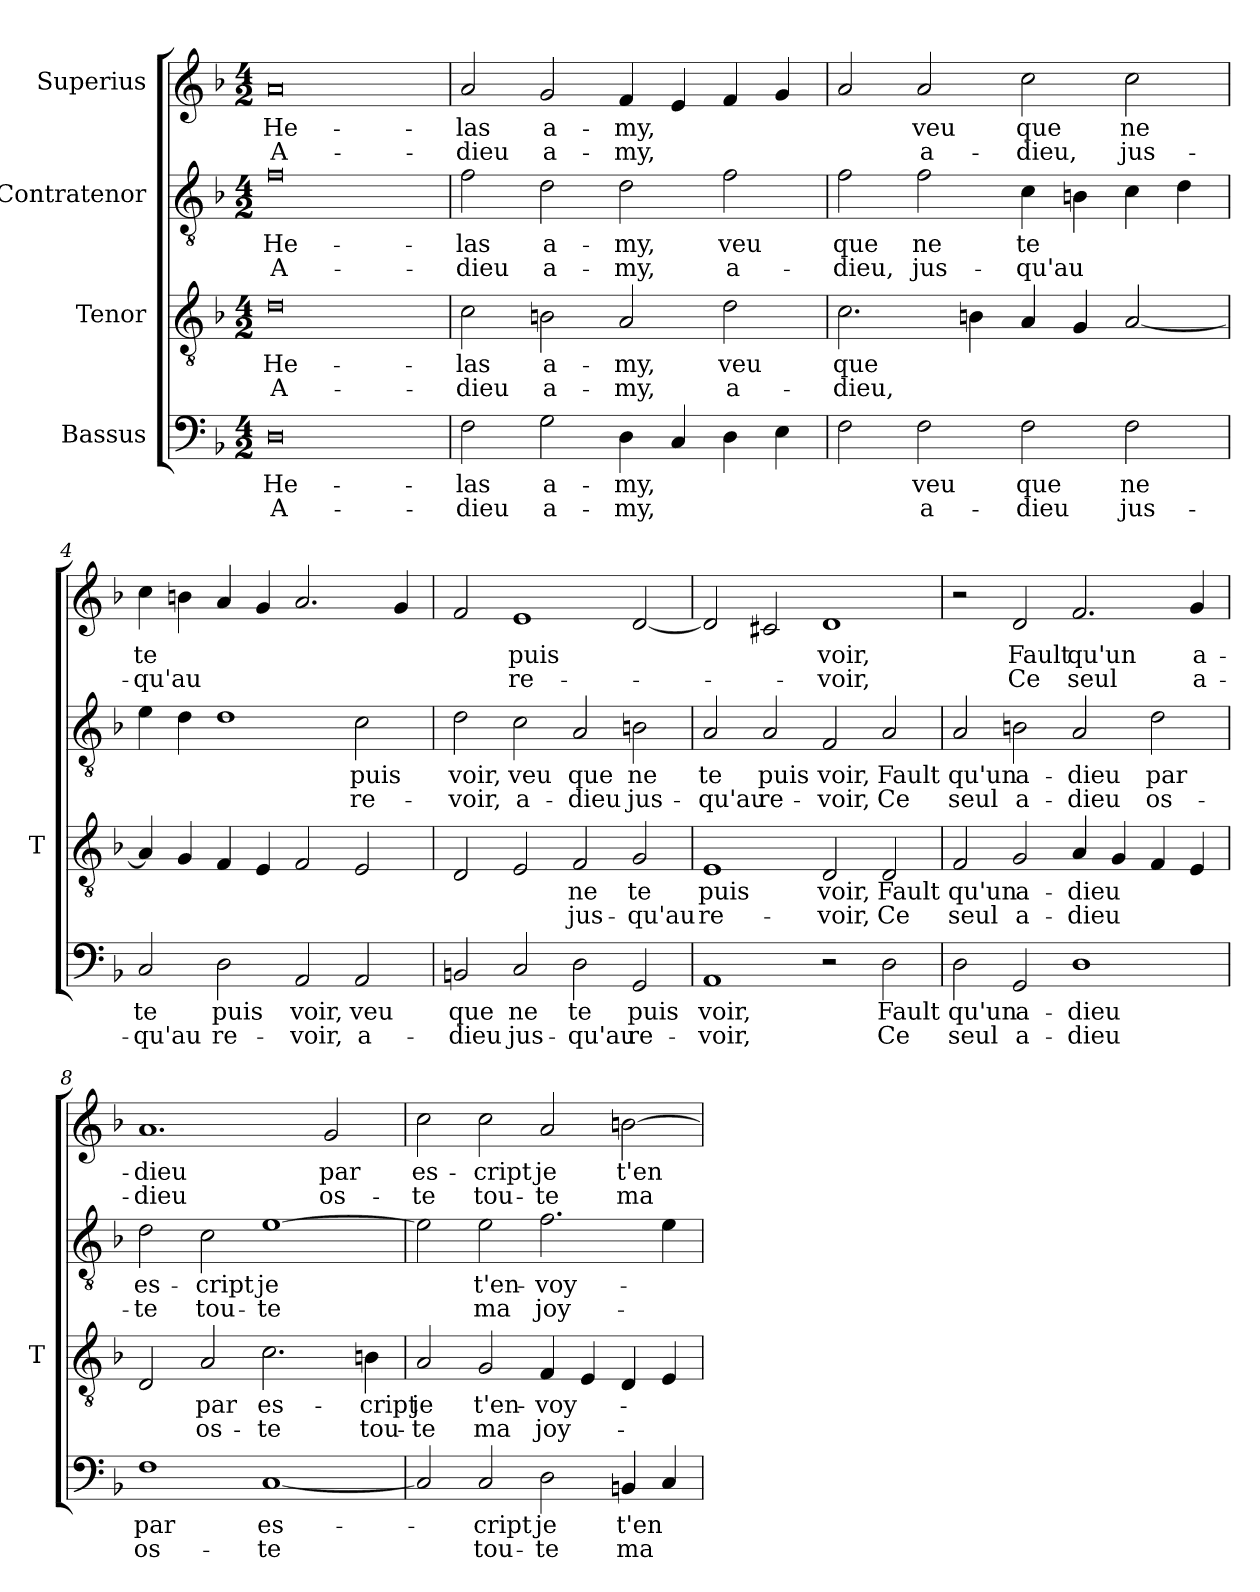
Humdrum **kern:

**kern	**text	**text	**kern	**text	**text	**kern	**text	**text	**kern	**text	**text
*part4	*part4	*part4	*part3	*part3	*part3	*part2	*part2	*part2	*part1	*part1	*part1
*staff4	*staff4	*staff4	*staff3	*staff3	*staff3	*staff2	*staff2	*staff2	*staff1	*staff1	*staff1
*I"Bassus	*	*	*I"Tenor	*	*	*I"Contratenor	*	*	*I"Superius	*	*
*	*	*	*I'T	*	*	*	*	*	*	*	*
*clefF4	*	*	*clefGv2	*	*	*clefGv2	*	*	*clefG2	*	*
*k[b-]	*	*	*k[b-]	*	*	*k[b-]	*	*	*k[b-]	*	*
*M4/2	*	*	*M4/2	*	*	*M4/2	*	*	*M4/2	*	*
=1	=1	=1	=1	=1	=1	=1	=1	=1	=1	=1	=1
0D	He-	A-	0d	He-	A-	0f	He-	A-	0a	He-	A-
=2	=2	=2	=2	=2	=2	=2	=2	=2	=2	=2	=2
2F	-las	-dieu	2c	-las	-dieu	2f	-las	-dieu	2a	-las	-dieu
2G	a-	a-	2Bn	a-	a-	2d	a-	a-	2g	a-	a-
4D	-my,	-my,	2A	-my,	-my,	2d	-my,	-my,	4f	-my,	-my,
4C	.	.	.	.	.	.	.	.	4e	.	.
4D	.	.	2d	-veu	a-	2f	-veu	a-	4f	.	.
4E	.	.	.	.	.	.	.	.	4g	.	.
=3	=3	=3	=3	=3	=3	=3	=3	=3	=3	=3	=3
2F	.	.	2.c	-que	-dieu,	2f	-que	-dieu,	2a	.	.
2F	-veu	a-	.	.	.	2f	-ne	jus-	2a	-veu	a-
.	.	.	4Bn	.	.	.	.	.	.	.	.
2F	-que	-dieu	4A	.	.	4c	-te	-qu'au	2cc	-que	-dieu,
.	.	.	4G	.	.	4Bn	.	.	.	.	.
2F	-ne	jus-	[2A	.	.	4c	.	.	2cc	-ne	jus-
.	.	.	.	.	.	4d	.	.	.	.	.
=4	=4	=4	=4	=4	=4	=4	=4	=4	=4	=4	=4
2C	-te	-qu'au	4A]	.	.	4e	.	.	4cc	-te	-qu'au
.	.	.	4G	.	.	4d	.	.	4b	.	.
2D	-puis	re-	4F	.	.	1d	.	.	4a	.	.
.	.	.	4E	.	.	.	.	.	4g	.	.
2AA	-voir,	-voir,	2F	.	.	.	.	.	2.a	.	.
2AA	-veu	a-	2E	.	.	2c	-puis	re-	.	.	.
.	.	.	.	.	.	.	.	.	4g	.	.
=5	=5	=5	=5	=5	=5	=5	=5	=5	=5	=5	=5
2BBn	-que	-dieu	2D	.	.	2d	-voir,	-voir,	2f	.	.
2C	-ne	jus-	2E	.	.	2c	-veu	a-	1e	-puis	re-
2D	-te	-qu'au	2F	-ne	jus-	2A	-que	-dieu	.	.	.
2GG	-puis	re-	2G	-te	-qu'au	2Bn	-ne	jus-	[2d	.	.
=6	=6	=6	=6	=6	=6	=6	=6	=6	=6	=6	=6
1AA	-voir,	-voir,	1E	-puis	re-	2A	-te	-qu'au	2d]	.	.
.	.	.	.	.	.	2A	-puis	re-	2c#X	.	.
2r	.	.	2D	-voir,	-voir,	2F	-voir,	-voir,	1d	-voir,	-voir,
2D	-Fault	-Ce	2D	-Fault	-Ce	2A	-Fault	-Ce	.	.	.
=7	=7	=7	=7	=7	=7	=7	=7	=7	=7	=7	=7
2D	-qu'un	-seul	2F	-qu'un	-seul	2A	-qu'un	-seul	2r	.	.
2GG	a-	a-	2G	a-	a-	2Bn	a-	a-	2d	-Fault	-Ce
1D	-dieu	-dieu	4A	-dieu	-dieu	2A	-dieu	-dieu	2.f	-qu'un	-seul
.	.	.	4G	.	.	.	.	.	.	.	.
.	.	.	4F	.	.	2d	-par	os-	.	.	.
.	.	.	4E	.	.	.	.	.	4g	a-	a-
=8	=8	=8	=8	=8	=8	=8	=8	=8	=8	=8	=8
1F	-par	os-	2D	.	.	2d	es-	-te	1.a	-dieu	-dieu
.	.	.	2A	-par	os-	2c	-cript	tou-	.	.	.
[1C	es-	-te	2.c	es-	-te	[1e	-je	-te	.	.	.
.	.	.	.	.	.	.	.	.	2g	-par	os-
.	.	.	4Bn	-cript	tou-	.	.	.	.	.	.
=9	=9	=9	=9	=9	=9	=9	=9	=9	=9	=9	=9
2C]	.	.	2A	-je	-te	2e]	.	.	2cc	es-	-te
2C	-cript	tou-	2G	t'en-	-ma	2e	t'en-	-ma	2cc	-cript	tou-
2D	-je	-te	4F	voy-	joy-	2.f	voy-	joy-	2a	-je	-te
.	.	.	4E	.	.	.	.	.	.	.	.
4BBn	-t'en	-ma	4D	.	.	.	.	.	[2b	t'en-	-ma
4C	.	.	4E	.	.	4e	.	.	.	.	.
=	=	=	=	=	=	=	=	=	=	=	=
*-	*-	*-	*-	*-	*-	*-	*-	*-	*-	*-	*-
